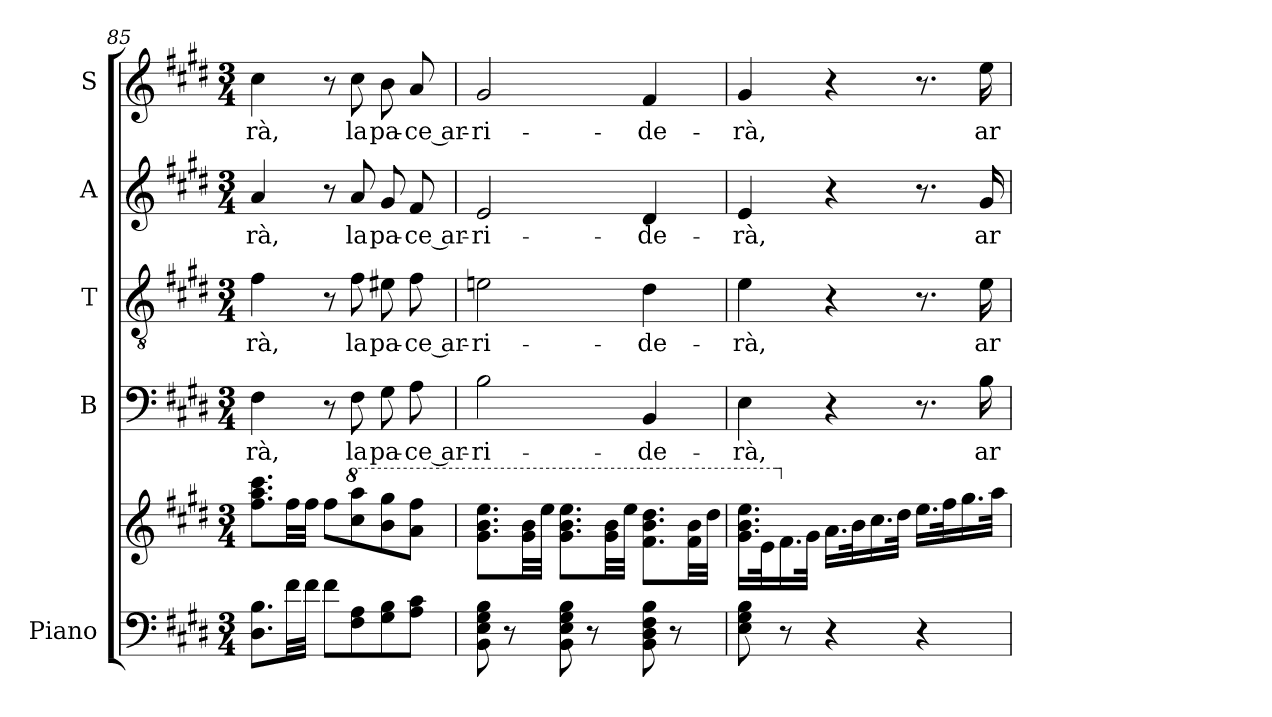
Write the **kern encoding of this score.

**kern	**kern	**kern	**text	**kern	**text	**kern	**text	**kern	**text
*part5	*part5	*part4	*part4	*part3	*part3	*part2	*part2	*part1	*part1
*staff6	*staff5	*staff4	*staff4	*staff3	*staff3	*staff2	*staff2	*staff1	*staff1
*I"Piano	*	*I"B	*	*I"T	*	*I"A	*	*I"S	*
*I'Pno	*	*I'B	*	*I'T	*	*I'A	*	*I'S	*
*clefF4	*clefG2	*clefF4	*	*clefGv2	*	*clefG2	*	*clefG2	*
*k[f#c#g#d#]	*k[f#c#g#d#]	*k[f#c#g#d#]	*	*k[f#c#g#d#]	*	*k[f#c#g#d#]	*	*k[f#c#g#d#]	*
*M3/4	*M3/4	*M3/4	*	*M3/4	*	*M3/4	*	*M3/4	*
=85	=85	=85	=85	=85	=85	=85	=85	=85	=85
8.D#\ 8.B\L	8.ff#\ 8.aa\ 8.ccc#\L	4F#\	-rà,	4f#\	-rà,	4a/	-rà,	4cc#\	-rà,
32f#\LL	32ff#\LL	.	.	.	.	.	.	.	.
32f#\JJJ	32ff#\JJJ	.	.	.	.	.	.	.	.
8f#\L	8ff#\L	8r	.	8r	.	8r	.	8r	.
*	*8va	*	*	*	*	*	*	*	*
8F#\ 8A\	8ccc#\ 8aaa\	8F#\	la	8f#\	la	8a/	la	8cc#\	la
8G#\ 8B\	8bb\ 8ggg#\	8G#\	pa-	8e#X\	pa-	8g#/	pa-	8b\	pa-
8A\ 8c#\J	8aa\ 8fff#\J	8A\	-ce ar-	8f#\	-ce ar-	8f#/	-ce ar-	8a/	-ce ar-
=86	=86	=86	=86	=86	=86	=86	=86	=86	=86
8BB\ 8E\ 8G#\ 8B\	8.gg#\ 8.bb\ 8.eee\L	2B\	-ri-	2en\	-ri-	2e/	-ri-	2g#/	-ri-
8r	.	.	.	.	.	.	.	.	.
.	32gg#\ 32bb\LL	.	.	.	.	.	.	.	.
.	32eee\JJJ	.	.	.	.	.	.	.	.
8BB\ 8E\ 8G#\ 8B\	8.gg#\ 8.bb\ 8.eee\L	.	.	.	.	.	.	.	.
8r	.	.	.	.	.	.	.	.	.
.	32gg#\ 32bb\LL	.	.	.	.	.	.	.	.
.	32eee\JJJ	.	.	.	.	.	.	.	.
8BB\ 8D#\ 8F#\ 8B\	8.ff#\ 8.bb\ 8.ddd#\L	4BB/	-de-	4d#\	-de-	4d#/	-de-	4f#/	-de-
8r	.	.	.	.	.	.	.	.	.
.	32ff#\ 32bb\LL	.	.	.	.	.	.	.	.
.	32ddd#\JJJ	.	.	.	.	.	.	.	.
!!LO:PB:g=z
=87	=87	=87	=87	=87	=87	=87	=87	=87	=87
8E\ 8G#\ 8B\	16.gg#\ 16.bb\ 16.eee\LL	4E\	-rà,	4e\	-rà,	4e/	-rà,	4g#/	-rà,
.	32ee\K	.	.	.	.	.	.	.	.
*	*X8va	*	*	*	*	*	*	*	*
8r	16.f#\	.	.	.	.	.	.	.	.
.	32g#\JJk	.	.	.	.	.	.	.	.
4r	16.a\LL	4r	.	4r	.	4r	.	4r	.
.	32b\K	.	.	.	.	.	.	.	.
.	16.cc#\	.	.	.	.	.	.	.	.
.	32dd#\JJk	.	.	.	.	.	.	.	.
4r	16.ee\LL	8.r	.	8.r	.	8.r	.	8.r	.
.	32ff#\K	.	.	.	.	.	.	.	.
.	16.gg#\	.	.	.	.	.	.	.	.
.	.	16B\	ar-	16e\	ar-	16g#/	ar-	16ee\	ar-
.	32aa\JJk	.	.	.	.	.	.	.	.
=	=	=	=	=	=	=	=	=	=
*-	*-	*-	*-	*-	*-	*-	*-	*-	*-
